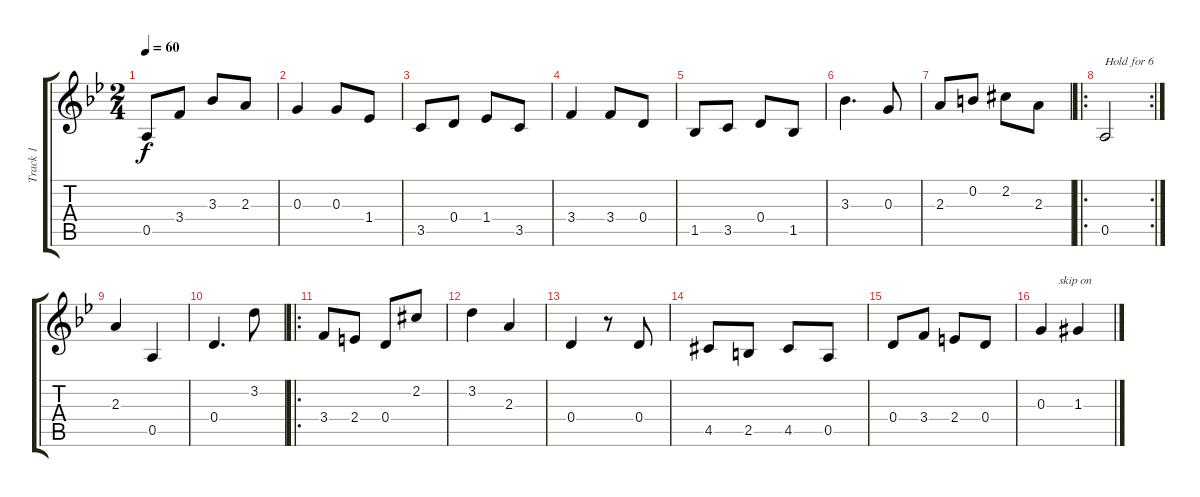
\track ("Track 1" "Track 1") {instrument acousticguitarsteel}
\staff {score tabs}
\tuning (E4 B3 G3 D3 A2 D2) {hide}
\ts (2 4)
\tempo 60
\clef g2
\ks bb
0.5.8{dy f} 3.4.8 3.3.8 2.3.8 |
0.3.4 0.3.8 1.4.8 |
3.5.8 0.4.8 1.4.8 3.5.8 |
3.4.4 3.4.8 0.4.8 |
1.5.8 3.5.8 0.4.8 1.5.8 |
3.3.4{d} 0.3.8 |
2.3.8 0.2.8 2.2{acc #}.8 2.3.8 |
\ro
\rc 2
0.5.2{txt "Hold for 6"} |
2.3.4 0.5.4 |
0.4.4{d} 3.2.8 |
\ro
3.4.8 2.4.8 0.4.8 2.2{acc #}.8 |
3.2.4 2.3.4 |
0.4.4 r.8 0.4.8 |
4.5{acc #}.8 2.5.8 4.5{acc #}.8 0.5.8 |
0.4.8 3.4.8 2.4.8 0.4.8 |
0.3.4{txt "      skip on"} 1.3{acc #}.4
